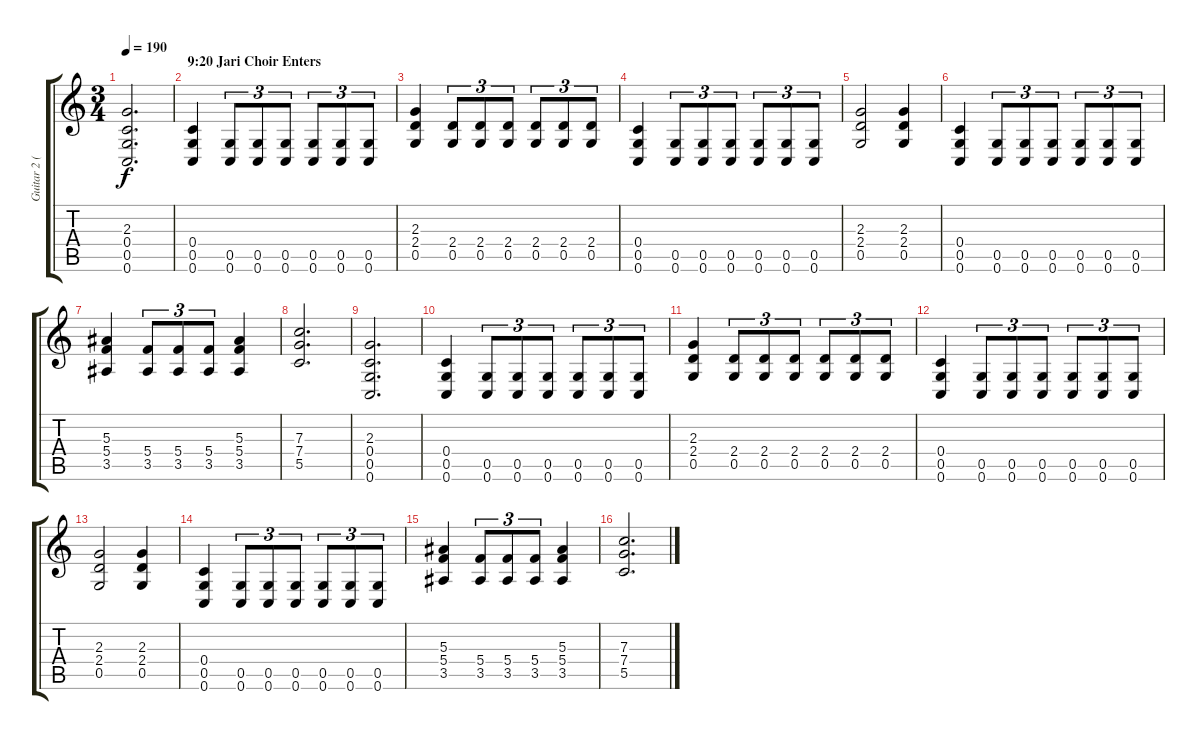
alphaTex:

\track ("Guitar 2 (Jari)" "Guitar 2 (") {instrument distortionguitar}
\staff {score tabs}
\tuning (D4 A3 F3 C3 G2 C2) {hide}
\ts (3 4)
\tempo 190
\clef g2
\ks c
(2.3 0.4 0.5 0.6).2{d dy f} |
\section ("" "9:20 Jari Choir Enters")
(0.4 0.5 0.6).4 (0.5 0.6).8{tu (3 2)} (0.5 0.6).8{tu (3 2)} (0.5 0.6).8{tu (3 2)} (0.5 0.6).8{tu (3 2)} (0.5 0.6).8{tu (3 2)} (0.5 0.6).8{tu (3 2)} |
(2.3 2.4 0.5).4 (2.4 0.5).8{tu (3 2)} (2.4 0.5).8{tu (3 2)} (2.4 0.5).8{tu (3 2)} (2.4 0.5).8{tu (3 2)} (2.4 0.5).8{tu (3 2)} (2.4 0.5).8{tu (3 2)} |
(0.4 0.5 0.6).4 (0.5 0.6).8{tu (3 2)} (0.5 0.6).8{tu (3 2)} (0.5 0.6).8{tu (3 2)} (0.5 0.6).8{tu (3 2)} (0.5 0.6).8{tu (3 2)} (0.5 0.6).8{tu (3 2)} |
(2.3 2.4 0.5).2 (2.3 2.4 0.5).4 |
(0.4 0.5 0.6).4 (0.5 0.6).8{tu (3 2)} (0.5 0.6).8{tu (3 2)} (0.5 0.6).8{tu (3 2)} (0.5 0.6).8{tu (3 2)} (0.5 0.6).8{tu (3 2)} (0.5 0.6).8{tu (3 2)} |
(5.3 5.4 3.5).4 (5.4 3.5).8{tu (3 2)} (5.4 3.5).8{tu (3 2)} (5.4 3.5).8{tu (3 2)} (5.3 5.4 3.5).4 |
(7.3 7.4 5.5).2{d} |
(2.3 0.4 0.5 0.6).2{d} |
(0.4 0.5 0.6).4 (0.5 0.6).8{tu (3 2)} (0.5 0.6).8{tu (3 2)} (0.5 0.6).8{tu (3 2)} (0.5 0.6).8{tu (3 2)} (0.5 0.6).8{tu (3 2)} (0.5 0.6).8{tu (3 2)} |
(2.3 2.4 0.5).4 (2.4 0.5).8{tu (3 2)} (2.4 0.5).8{tu (3 2)} (2.4 0.5).8{tu (3 2)} (2.4 0.5).8{tu (3 2)} (2.4 0.5).8{tu (3 2)} (2.4 0.5).8{tu (3 2)} |
(0.4 0.5 0.6).4 (0.5 0.6).8{tu (3 2)} (0.5 0.6).8{tu (3 2)} (0.5 0.6).8{tu (3 2)} (0.5 0.6).8{tu (3 2)} (0.5 0.6).8{tu (3 2)} (0.5 0.6).8{tu (3 2)} |
(2.3 2.4 0.5).2 (2.3 2.4 0.5).4 |
(0.4 0.5 0.6).4 (0.5 0.6).8{tu (3 2)} (0.5 0.6).8{tu (3 2)} (0.5 0.6).8{tu (3 2)} (0.5 0.6).8{tu (3 2)} (0.5 0.6).8{tu (3 2)} (0.5 0.6).8{tu (3 2)} |
(5.3 5.4 3.5).4 (5.4 3.5).8{tu (3 2)} (5.4 3.5).8{tu (3 2)} (5.4 3.5).8{tu (3 2)} (5.3 5.4 3.5).4 |
(7.3 7.4 5.5).2{d}
